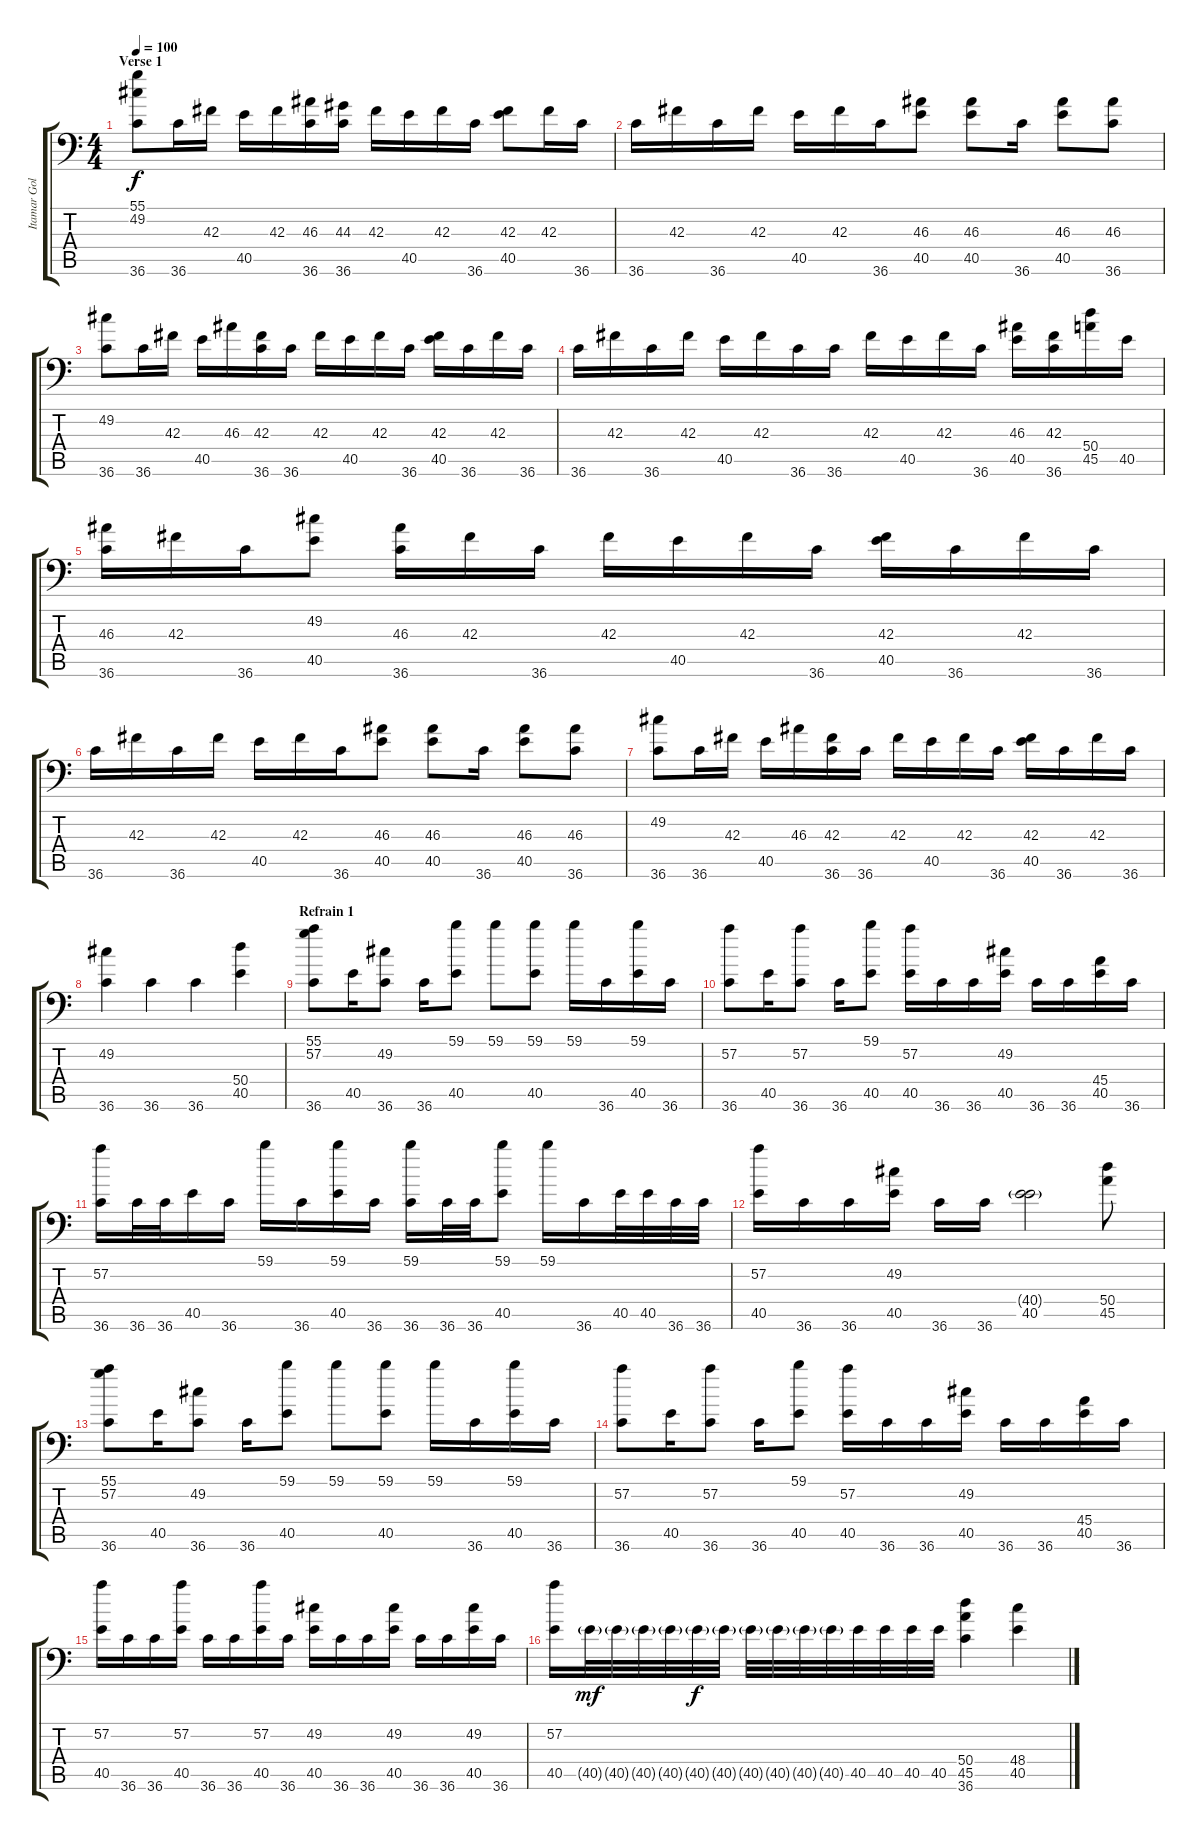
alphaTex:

\track ("Itamar Goldwasser" "Itamar Gol") {instrument acousticgrandpiano}
\staff {score tabs}
\tuning (C-1 C-1 C-1 C-1 C-1 C-1) {hide}
\ts (4 4)
\section ("" "Verse 1")
\tempo 100
\clef f4
\ks c
(55.1 49.2 36.6).8{dy f} 36.6.16 42.3.16 40.5.16 42.3.16 (46.3 36.6).16 (44.3 36.6).16 42.3.16 40.5.16 42.3.16 36.6.16 (42.3 40.5).8 42.3.16 36.6.16 |
36.6.16 42.3.16 36.6.16 42.3.16 40.5.16 42.3.16 36.6.16 (46.3 40.5).8 (46.3 40.5).8 36.6.16 (46.3 40.5).8 (46.3 36.6).8 |
(49.2 36.6).8 36.6.16 42.3.16 40.5.16 46.3.16 (42.3 36.6).16 36.6.16 42.3.16 40.5.16 42.3.16 36.6.16 (42.3 40.5).16 36.6.16 42.3.16 36.6.16 |
36.6.16 42.3.16 36.6.16 42.3.16 40.5.16 42.3.16 36.6.16 36.6.16 42.3.16 40.5.16 42.3.16 36.6.16 (46.3 40.5).16 (42.3 36.6).16 (50.4 45.5).16 40.5.16 |
(46.3 36.6).16 42.3.16 36.6.16 (49.2 40.5).8 (46.3 36.6).16 42.3.16 36.6.16 42.3.16 40.5.16 42.3.16 36.6.16 (42.3 40.5).16 36.6.16 42.3.16 36.6.16 |
36.6.16 42.3.16 36.6.16 42.3.16 40.5.16 42.3.16 36.6.16 (46.3 40.5).8 (46.3 40.5).8 36.6.16 (46.3 40.5).8 (46.3 36.6).8 |
(49.2 36.6).8 36.6.16 42.3.16 40.5.16 46.3.16 (42.3 36.6).16 36.6.16 42.3.16 40.5.16 42.3.16 36.6.16 (42.3 40.5).16 36.6.16 42.3.16 36.6.16 |
(49.2 36.6).4 36.6.4 36.6.4 (50.4 40.5).4 |
\section ("" "Refrain 1")
(55.1 57.2 36.6).8 40.5.16 (49.2 36.6).8 36.6.16 (59.1 40.5).8 59.1.8 (59.1 40.5).8 59.1.16 36.6.16 (59.1 40.5).16 36.6.16 |
(57.2 36.6).8 40.5.16 (57.2 36.6).8 36.6.16 (59.1 40.5).8 (57.2 40.5).16 36.6.16 36.6.16 (49.2 40.5).16 36.6.16 36.6.16 (45.4 40.5).16 36.6.16 |
(57.2 36.6).16 36.6.32 36.6.32 40.5.16 36.6.16 59.1.16 36.6.16 (59.1 40.5).16 36.6.16 (59.1 36.6).16 36.6.32 36.6.32 (59.1 40.5).8 59.1.16 36.6.16 40.5.32 40.5.32 36.6.32 36.6.32 |
(57.2 40.5).16 36.6.16 36.6.16 (49.2 40.5).16 36.6.16 36.6.16 (40.4{g} 40.5).2 (50.4 45.5).8 |
(55.1 57.2 36.6).8 40.5.16 (49.2 36.6).8 36.6.16 (59.1 40.5).8 59.1.8 (59.1 40.5).8 59.1.16 36.6.16 (59.1 40.5).16 36.6.16 |
(57.2 36.6).8 40.5.16 (57.2 36.6).8 36.6.16 (59.1 40.5).8 (57.2 40.5).16 36.6.16 36.6.16 (49.2 40.5).16 36.6.16 36.6.16 (45.4 40.5).16 36.6.16 |
(57.2 40.5).16 36.6.16 36.6.16 (57.2 40.5).16 36.6.16 36.6.16 (57.2 40.5).16 36.6.16 (49.2 40.5).16 36.6.16 36.6.16 (49.2 40.5).16 36.6.16 36.6.16 (49.2 40.5).16 36.6.16 |
(57.2 40.5).16 40.5{g}.32{dy mf} 40.5{g}.32 40.5{g}.32 40.5{g}.32 40.5{g}.32{dy f} 40.5{g}.32 40.5{g}.32 40.5{g}.32 40.5{g}.32 40.5{g}.32 40.5.32 40.5.32 40.5.32 40.5.32 (50.4 45.5 36.6).4 (48.4 40.5).4
